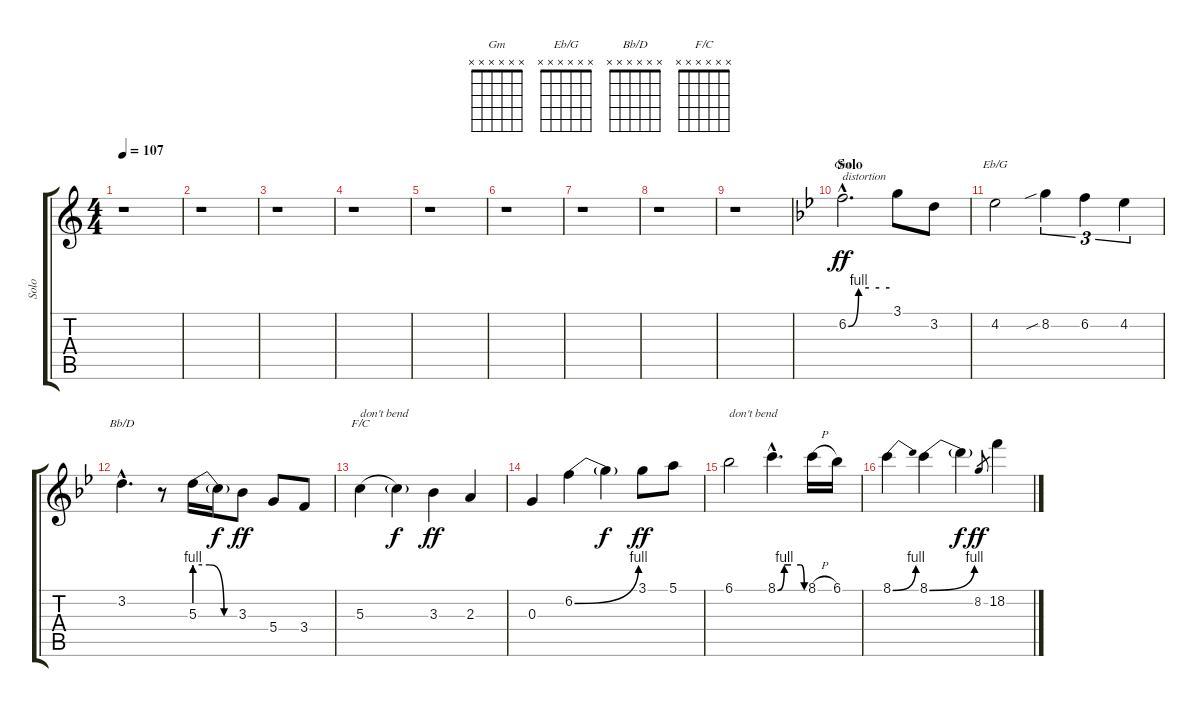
\track ("Solo" "Solo") {instrument overdrivenguitar}
\staff {score tabs}
\tuning (E4 B3 G3 D3 A2 E2) {hide}
\chord ("Gm" x x x x x x)
\chord ("Eb/G" x x x x x x)
\chord ("Bb/D" x x x x x x)
\chord ("F/C" x x x x x x)
\ts (4 4)
\tempo 107
\clef g2
\ks c
r.1{dy ff} |
r.1 |
r.1 |
r.1 |
r.1 |
r.1 |
r.1 |
r.1 |
r.1 |
\section ("" "Solo")
\ks gminor
6.2{be (custom 0 0 15 4 30 4 45 4 60 4) hac}.2{d ch "Gm" txt "distortion" instrument overdrivenguitar} 3.1.8 3.2.8 |
4.2.2{ch "Eb/G"} 8.2{sib}.4{tu (3 2)} 6.2.4{tu (3 2)} 4.2.4{tu (3 2)} |
3.2{hac}.4{d ch "Bb/D"} r.8 5.3{be (custom 0 4 20 4 40 0 60 0)}.16 5.3{t}.16{dy f} 3.3.8{dy ff} 5.4.8 3.4.8 |
5.3{be (hold 0 0 60 0)}.4{ch "F/C" txt "don't bend"} 5.3{t}.4{dy f} 3.3.4{dy ff} 2.3.4 |
0.3.4 6.2{be (bend 0 0 60 4)}.4 6.2{t}.4{dy f} 3.1.8{dy ff} 5.1.8 |
6.1{be (hold 0 0 60 0)}.2{txt "don't bend"} 8.1{be (custom 0 0 15 4 30 4 52 4 60 0) hac}.4{d} 8.1{h}.16 6.1.16 |
8.1{be (bend 0 0 60 4)}.4 8.1{be (bend 0 0 60 4)}.4 8.1{t}.4{dy f} 8.2.8{gr dy ff} 18.2.4
